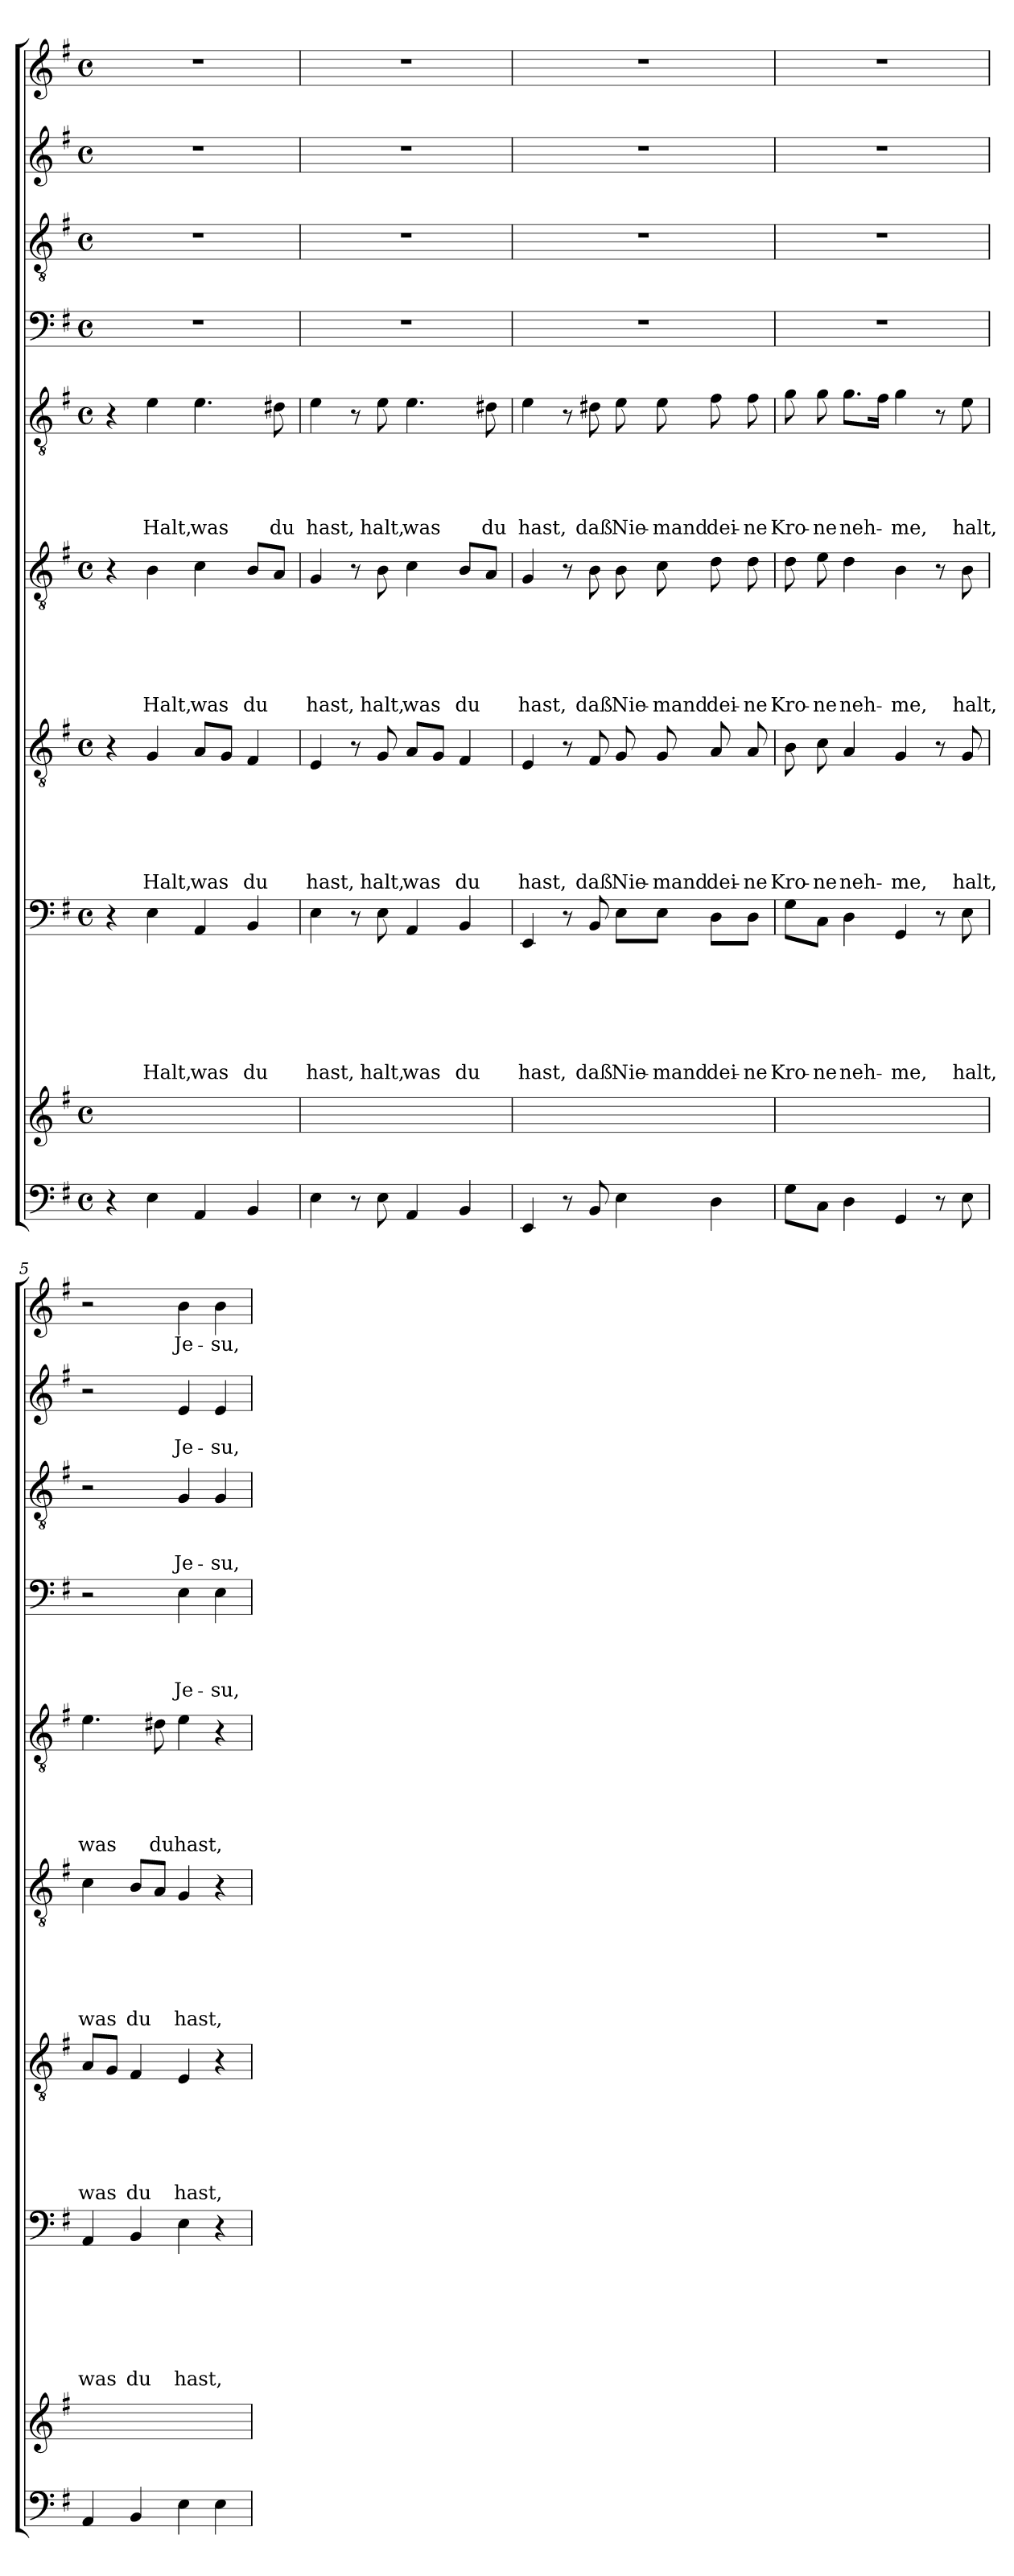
**kern	**kern	**kern	**text	**text	**text	**text	**text	**text	**text	**kern	**text	**text	**text	**text	**text	**text	**kern	**text	**text	**text	**text	**text	**text	**kern	**text	**text	**text	**text	**text	**kern	**text	**text	**text	**text	**kern	**text	**text	**text	**kern	**text	**text	**kern	**text
*part10	*part9	*part8	*part8	*part8	*part8	*part8	*part8	*part8	*part8	*part7	*part7	*part7	*part7	*part7	*part7	*part7	*part6	*part6	*part6	*part6	*part6	*part6	*part6	*part5	*part5	*part5	*part5	*part5	*part5	*part4	*part4	*part4	*part4	*part4	*part3	*part3	*part3	*part3	*part2	*part2	*part2	*part1	*part1
*staff10	*staff9	*staff8	*staff8	*staff8	*staff8	*staff8	*staff8	*staff8	*staff8	*staff7	*staff7	*staff7	*staff7	*staff7	*staff7	*staff7	*staff6	*staff6	*staff6	*staff6	*staff6	*staff6	*staff6	*staff5	*staff5	*staff5	*staff5	*staff5	*staff5	*staff4	*staff4	*staff4	*staff4	*staff4	*staff3	*staff3	*staff3	*staff3	*staff2	*staff2	*staff2	*staff1	*staff1
*clefF4	*clefG2	*clefF4	*	*	*	*	*	*	*	*clefGv2	*	*	*	*	*	*	*clefGv2	*	*	*	*	*	*	*clefGv2	*	*	*	*	*	*clefF4	*	*	*	*	*clefGv2	*	*	*	*clefG2	*	*	*clefG2	*
*k[f#]	*k[f#]	*k[f#]	*	*	*	*	*	*	*	*k[f#]	*	*	*	*	*	*	*k[f#]	*	*	*	*	*	*	*k[f#]	*	*	*	*	*	*k[f#]	*	*	*	*	*k[f#]	*	*	*	*k[f#]	*	*	*k[f#]	*
*G:	*G:	*G:	*	*	*	*	*	*	*	*G:	*	*	*	*	*	*	*G:	*	*	*	*	*	*	*G:	*	*	*	*	*	*G:	*	*	*	*	*G:	*	*	*	*G:	*	*	*G:	*
*M4/4	*M4/4	*M4/4	*	*	*	*	*	*	*	*M4/4	*	*	*	*	*	*	*M4/4	*	*	*	*	*	*	*M4/4	*	*	*	*	*	*M4/4	*	*	*	*	*M4/4	*	*	*	*M4/4	*	*	*M4/4	*
*met(c)	*met(c)	*met(c)	*	*	*	*	*	*	*	*met(c)	*	*	*	*	*	*	*met(c)	*	*	*	*	*	*	*met(c)	*	*	*	*	*	*met(c)	*	*	*	*	*met(c)	*	*	*	*met(c)	*	*	*met(c)	*
=1	=1	=1	=1	=1	=1	=1	=1	=1	=1	=1	=1	=1	=1	=1	=1	=1	=1	=1	=1	=1	=1	=1	=1	=1	=1	=1	=1	=1	=1	=1	=1	=1	=1	=1	=1	=1	=1	=1	=1	=1	=1	=1	=1
4r	1ryy	4r	.	.	.	.	.	.	.	4r	.	.	.	.	.	.	4r	.	.	.	.	.	.	4r	.	.	.	.	.	1r	.	.	.	.	1r	.	.	.	1r	.	.	1r	.
!	!	!	!	!	!	!	!	!	!LO:LY:b	!	!	!	!	!	!	!LO:LY:b	!	!	!	!	!	!	!LO:LY:b	!	!	!	!	!	!LO:LY:b	!	!	!	!	!	!	!	!	!	!	!	!	!	!
4E\	.	4E\	.	.	.	.	.	.	Halt,	4G/	.	.	.	.	.	Halt,	4B\	.	.	.	.	.	Halt,	4e\	.	.	.	.	Halt,	.	.	.	.	.	.	.	.	.	.	.	.	.	.
!	!	!	!	!	!	!	!	!	!LO:LY:b	!	!	!	!	!	!	!LO:LY:b	!	!	!	!	!	!	!LO:LY:b	!	!	!	!	!	!LO:LY:b	!	!	!	!	!	!	!	!	!	!	!	!	!	!
4AA/	.	4AA/	.	.	.	.	.	.	was	8A/L	.	.	.	.	.	was	4c\	.	.	.	.	.	was	4.e\	.	.	.	.	was	.	.	.	.	.	.	.	.	.	.	.	.	.	.
.	.	.	.	.	.	.	.	.	.	8G/J	.	.	.	.	.	.	.	.	.	.	.	.	.	.	.	.	.	.	.	.	.	.	.	.	.	.	.	.	.	.	.	.	.
!	!	!	!	!	!	!	!	!	!LO:LY:b	!	!	!	!	!	!	!LO:LY:b	!	!	!	!	!	!	!LO:LY:b	!	!	!	!	!	!	!	!	!	!	!	!	!	!	!	!	!	!	!	!
4BB/	.	4BB/	.	.	.	.	.	.	du	4F#/	.	.	.	.	.	du	8B/L	.	.	.	.	.	du	.	.	.	.	.	.	.	.	.	.	.	.	.	.	.	.	.	.	.	.
!	!	!	!	!	!	!	!	!	!	!	!	!	!	!	!	!	!	!	!	!	!	!	!	!	!	!	!	!	!LO:LY:b	!	!	!	!	!	!	!	!	!	!	!	!	!	!
.	.	.	.	.	.	.	.	.	.	.	.	.	.	.	.	.	8A/J	.	.	.	.	.	.	8d#X\	.	.	.	.	du	.	.	.	.	.	.	.	.	.	.	.	.	.	.
=2	=2	=2	=2	=2	=2	=2	=2	=2	=2	=2	=2	=2	=2	=2	=2	=2	=2	=2	=2	=2	=2	=2	=2	=2	=2	=2	=2	=2	=2	=2	=2	=2	=2	=2	=2	=2	=2	=2	=2	=2	=2	=2	=2
!	!	!	!	!	!	!	!	!	!LO:LY:b	!	!	!	!	!	!	!LO:LY:b	!	!	!	!	!	!	!LO:LY:b	!	!	!	!	!	!LO:LY:b	!	!	!	!	!	!	!	!	!	!	!	!	!	!
4E\	1ryy	4E\	.	.	.	.	.	.	hast,	4E/	.	.	.	.	.	hast,	4G/	.	.	.	.	.	hast,	4e\	.	.	.	.	hast,	1r	.	.	.	.	1r	.	.	.	1r	.	.	1r	.
8r	.	8r	.	.	.	.	.	.	.	8r	.	.	.	.	.	.	8r	.	.	.	.	.	.	8r	.	.	.	.	.	.	.	.	.	.	.	.	.	.	.	.	.	.	.
!	!	!	!	!	!	!	!	!	!LO:LY:b	!	!	!	!	!	!	!LO:LY:b	!	!	!	!	!	!	!LO:LY:b	!	!	!	!	!	!LO:LY:b	!	!	!	!	!	!	!	!	!	!	!	!	!	!
8E\	.	8E\	.	.	.	.	.	.	halt,	8G/	.	.	.	.	.	halt,	8B\	.	.	.	.	.	halt,	8e\	.	.	.	.	halt,	.	.	.	.	.	.	.	.	.	.	.	.	.	.
!	!	!	!	!	!	!	!	!	!LO:LY:b	!	!	!	!	!	!	!LO:LY:b	!	!	!	!	!	!	!LO:LY:b	!	!	!	!	!	!LO:LY:b	!	!	!	!	!	!	!	!	!	!	!	!	!	!
4AA/	.	4AA/	.	.	.	.	.	.	was	8A/L	.	.	.	.	.	was	4c\	.	.	.	.	.	was	4.e\	.	.	.	.	was	.	.	.	.	.	.	.	.	.	.	.	.	.	.
.	.	.	.	.	.	.	.	.	.	8G/J	.	.	.	.	.	.	.	.	.	.	.	.	.	.	.	.	.	.	.	.	.	.	.	.	.	.	.	.	.	.	.	.	.
!	!	!	!	!	!	!	!	!	!LO:LY:b	!	!	!	!	!	!	!LO:LY:b	!	!	!	!	!	!	!LO:LY:b	!	!	!	!	!	!	!	!	!	!	!	!	!	!	!	!	!	!	!	!
4BB/	.	4BB/	.	.	.	.	.	.	du	4F#/	.	.	.	.	.	du	8B/L	.	.	.	.	.	du	.	.	.	.	.	.	.	.	.	.	.	.	.	.	.	.	.	.	.	.
!	!	!	!	!	!	!	!	!	!	!	!	!	!	!	!	!	!	!	!	!	!	!	!	!	!	!	!	!	!LO:LY:b	!	!	!	!	!	!	!	!	!	!	!	!	!	!
.	.	.	.	.	.	.	.	.	.	.	.	.	.	.	.	.	8A/J	.	.	.	.	.	.	8d#X\	.	.	.	.	du	.	.	.	.	.	.	.	.	.	.	.	.	.	.
=3	=3	=3	=3	=3	=3	=3	=3	=3	=3	=3	=3	=3	=3	=3	=3	=3	=3	=3	=3	=3	=3	=3	=3	=3	=3	=3	=3	=3	=3	=3	=3	=3	=3	=3	=3	=3	=3	=3	=3	=3	=3	=3	=3
!	!	!	!	!	!	!	!	!	!LO:LY:b	!	!	!	!	!	!	!LO:LY:b	!	!	!	!	!	!	!LO:LY:b	!	!	!	!	!	!LO:LY:b	!	!	!	!	!	!	!	!	!	!	!	!	!	!
4EE/	1ryy	4EE/	.	.	.	.	.	.	hast,	4E/	.	.	.	.	.	hast,	4G/	.	.	.	.	.	hast,	4e\	.	.	.	.	hast,	1r	.	.	.	.	1r	.	.	.	1r	.	.	1r	.
8r	.	8r	.	.	.	.	.	.	.	8r	.	.	.	.	.	.	8r	.	.	.	.	.	.	8r	.	.	.	.	.	.	.	.	.	.	.	.	.	.	.	.	.	.	.
!	!	!	!	!	!	!	!	!	!LO:LY:b	!	!	!	!	!	!	!LO:LY:b	!	!	!	!	!	!	!LO:LY:b	!	!	!	!	!	!LO:LY:b	!	!	!	!	!	!	!	!	!	!	!	!	!	!
8BB/	.	8BB/	.	.	.	.	.	.	daß	8F#/	.	.	.	.	.	daß	8B\	.	.	.	.	.	daß	8d#X\	.	.	.	.	daß	.	.	.	.	.	.	.	.	.	.	.	.	.	.
!	!	!	!	!	!	!	!	!	!LO:LY:b	!	!	!	!	!	!	!LO:LY:b	!	!	!	!	!	!	!LO:LY:b	!	!	!	!	!	!LO:LY:b	!	!	!	!	!	!	!	!	!	!	!	!	!	!
4E\	.	8E\L	.	.	.	.	.	.	Nie-	8G/	.	.	.	.	.	Nie-	8B\	.	.	.	.	.	Nie-	8e\	.	.	.	.	Nie-	.	.	.	.	.	.	.	.	.	.	.	.	.	.
!	!	!	!	!	!	!	!	!	!LO:LY:b	!	!	!	!	!	!	!LO:LY:b	!	!	!	!	!	!	!LO:LY:b	!	!	!	!	!	!LO:LY:b	!	!	!	!	!	!	!	!	!	!	!	!	!	!
.	.	8E\J	.	.	.	.	.	.	-mand	8G/	.	.	.	.	.	-mand	8c\	.	.	.	.	.	-mand	8e\	.	.	.	.	-mand	.	.	.	.	.	.	.	.	.	.	.	.	.	.
!	!	!	!	!	!	!	!	!	!LO:LY:b	!	!	!	!	!	!	!LO:LY:b	!	!	!	!	!	!	!LO:LY:b	!	!	!	!	!	!LO:LY:b	!	!	!	!	!	!	!	!	!	!	!	!	!	!
4D\	.	8D\L	.	.	.	.	.	.	dei-	8A/	.	.	.	.	.	dei-	8d\	.	.	.	.	.	dei-	8f#\	.	.	.	.	dei-	.	.	.	.	.	.	.	.	.	.	.	.	.	.
!	!	!	!	!	!	!	!	!	!LO:LY:b	!	!	!	!	!	!	!LO:LY:b	!	!	!	!	!	!	!LO:LY:b	!	!	!	!	!	!LO:LY:b	!	!	!	!	!	!	!	!	!	!	!	!	!	!
.	.	8D\J	.	.	.	.	.	.	-ne	8A/	.	.	.	.	.	-ne	8d\	.	.	.	.	.	-ne	8f#\	.	.	.	.	-ne	.	.	.	.	.	.	.	.	.	.	.	.	.	.
=4	=4	=4	=4	=4	=4	=4	=4	=4	=4	=4	=4	=4	=4	=4	=4	=4	=4	=4	=4	=4	=4	=4	=4	=4	=4	=4	=4	=4	=4	=4	=4	=4	=4	=4	=4	=4	=4	=4	=4	=4	=4	=4	=4
!	!	!	!	!	!	!	!	!	!LO:LY:b	!	!	!	!	!	!	!LO:LY:b	!	!	!	!	!	!	!LO:LY:b	!	!	!	!	!	!LO:LY:b	!	!	!	!	!	!	!	!	!	!	!	!	!	!
8G\L	1ryy	8G\L	.	.	.	.	.	.	Kro-	8B\	.	.	.	.	.	Kro-	8d\	.	.	.	.	.	Kro-	8g\	.	.	.	.	Kro-	1r	.	.	.	.	1r	.	.	.	1r	.	.	1r	.
!	!	!	!	!	!	!	!	!	!LO:LY:b	!	!	!	!	!	!	!LO:LY:b	!	!	!	!	!	!	!LO:LY:b	!	!	!	!	!	!LO:LY:b	!	!	!	!	!	!	!	!	!	!	!	!	!	!
8C\J	.	8C\J	.	.	.	.	.	.	-ne	8c\	.	.	.	.	.	-ne	8e\	.	.	.	.	.	-ne	8g\	.	.	.	.	-ne	.	.	.	.	.	.	.	.	.	.	.	.	.	.
!	!	!	!	!	!	!	!	!	!LO:LY:b	!	!	!	!	!	!	!LO:LY:b	!	!	!	!	!	!	!LO:LY:b	!	!	!	!	!	!LO:LY:b	!	!	!	!	!	!	!	!	!	!	!	!	!	!
4D\	.	4D\	.	.	.	.	.	.	neh-	4A/	.	.	.	.	.	neh-	4d\	.	.	.	.	.	neh-	8.g\L	.	.	.	.	neh-	.	.	.	.	.	.	.	.	.	.	.	.	.	.
.	.	.	.	.	.	.	.	.	.	.	.	.	.	.	.	.	.	.	.	.	.	.	.	16f#\Jk	.	.	.	.	.	.	.	.	.	.	.	.	.	.	.	.	.	.	.
!	!	!	!	!	!	!	!	!	!LO:LY:b	!	!	!	!	!	!	!LO:LY:b	!	!	!	!	!	!	!LO:LY:b	!	!	!	!	!	!LO:LY:b	!	!	!	!	!	!	!	!	!	!	!	!	!	!
4GG/	.	4GG/	.	.	.	.	.	.	-me,	4G/	.	.	.	.	.	-me,	4B\	.	.	.	.	.	-me,	4g\	.	.	.	.	-me,	.	.	.	.	.	.	.	.	.	.	.	.	.	.
8r	.	8r	.	.	.	.	.	.	.	8r	.	.	.	.	.	.	8r	.	.	.	.	.	.	8r	.	.	.	.	.	.	.	.	.	.	.	.	.	.	.	.	.	.	.
!	!	!	!	!	!	!	!	!	!LO:LY:b	!	!	!	!	!	!	!LO:LY:b	!	!	!	!	!	!	!LO:LY:b	!	!	!	!	!	!LO:LY:b	!	!	!	!	!	!	!	!	!	!	!	!	!	!
8E\	.	8E\	.	.	.	.	.	.	halt,	8G/	.	.	.	.	.	halt,	8B\	.	.	.	.	.	halt,	8e\	.	.	.	.	halt,	.	.	.	.	.	.	.	.	.	.	.	.	.	.
!!LO:LB:g=z
=5	=5	=5	=5	=5	=5	=5	=5	=5	=5	=5	=5	=5	=5	=5	=5	=5	=5	=5	=5	=5	=5	=5	=5	=5	=5	=5	=5	=5	=5	=5	=5	=5	=5	=5	=5	=5	=5	=5	=5	=5	=5	=5	=5
!	!	!	!	!	!	!	!	!	!LO:LY:b	!	!	!	!	!	!	!LO:LY:b	!	!	!	!	!	!	!LO:LY:b	!	!	!	!	!	!LO:LY:b	!	!	!	!	!	!	!	!	!	!	!	!	!	!
4AA/	1ryy	4AA/	.	.	.	.	.	.	was	8A/L	.	.	.	.	.	was	4c\	.	.	.	.	.	was	4.e\	.	.	.	.	was	2r	.	.	.	.	2r	.	.	.	2r	.	.	2r	.
.	.	.	.	.	.	.	.	.	.	8G/J	.	.	.	.	.	.	.	.	.	.	.	.	.	.	.	.	.	.	.	.	.	.	.	.	.	.	.	.	.	.	.	.	.
!	!	!	!	!	!	!	!	!	!LO:LY:b	!	!	!	!	!	!	!LO:LY:b	!	!	!	!	!	!	!LO:LY:b	!	!	!	!	!	!	!	!	!	!	!	!	!	!	!	!	!	!	!	!
4BB/	.	4BB/	.	.	.	.	.	.	du	4F#/	.	.	.	.	.	du	8B/L	.	.	.	.	.	du	.	.	.	.	.	.	.	.	.	.	.	.	.	.	.	.	.	.	.	.
!	!	!	!	!	!	!	!	!	!	!	!	!	!	!	!	!	!	!	!	!	!	!	!	!	!	!	!	!	!LO:LY:b	!	!	!	!	!	!	!	!	!	!	!	!	!	!
.	.	.	.	.	.	.	.	.	.	.	.	.	.	.	.	.	8A/J	.	.	.	.	.	.	8d#X\	.	.	.	.	du	.	.	.	.	.	.	.	.	.	.	.	.	.	.
!	!	!	!	!	!	!	!	!	!LO:LY:b	!	!	!	!	!	!	!LO:LY:b	!	!	!	!	!	!	!LO:LY:b	!	!	!	!	!	!LO:LY:b	!	!	!	!	!LO:LY:b	!	!	!	!LO:LY:b	!	!	!LO:LY:b	!	!LO:LY:b
4E\	.	4E\	.	.	.	.	.	.	hast,	4E/	.	.	.	.	.	hast,	4G/	.	.	.	.	.	hast,	4e\	.	.	.	.	hast,	4E\	.	.	.	Je-	4G/	.	.	Je-	4e/	.	Je-	4b\	Je-
!	!	!	!	!	!	!	!	!	!	!	!	!	!	!	!	!	!	!	!	!	!	!	!	!	!	!	!	!	!	!	!	!	!	!LO:LY:b	!	!	!	!LO:LY:b	!	!	!LO:LY:b	!	!LO:LY:b
4E\	.	4r	.	.	.	.	.	.	.	4r	.	.	.	.	.	.	4r	.	.	.	.	.	.	4r	.	.	.	.	.	4E\	.	.	.	-su,	4G/	.	.	-su,	4e/	.	-su,	4b\	-su,
=	=	=	=	=	=	=	=	=	=	=	=	=	=	=	=	=	=	=	=	=	=	=	=	=	=	=	=	=	=	=	=	=	=	=	=	=	=	=	=	=	=	=	=
*-	*-	*-	*-	*-	*-	*-	*-	*-	*-	*-	*-	*-	*-	*-	*-	*-	*-	*-	*-	*-	*-	*-	*-	*-	*-	*-	*-	*-	*-	*-	*-	*-	*-	*-	*-	*-	*-	*-	*-	*-	*-	*-	*-
